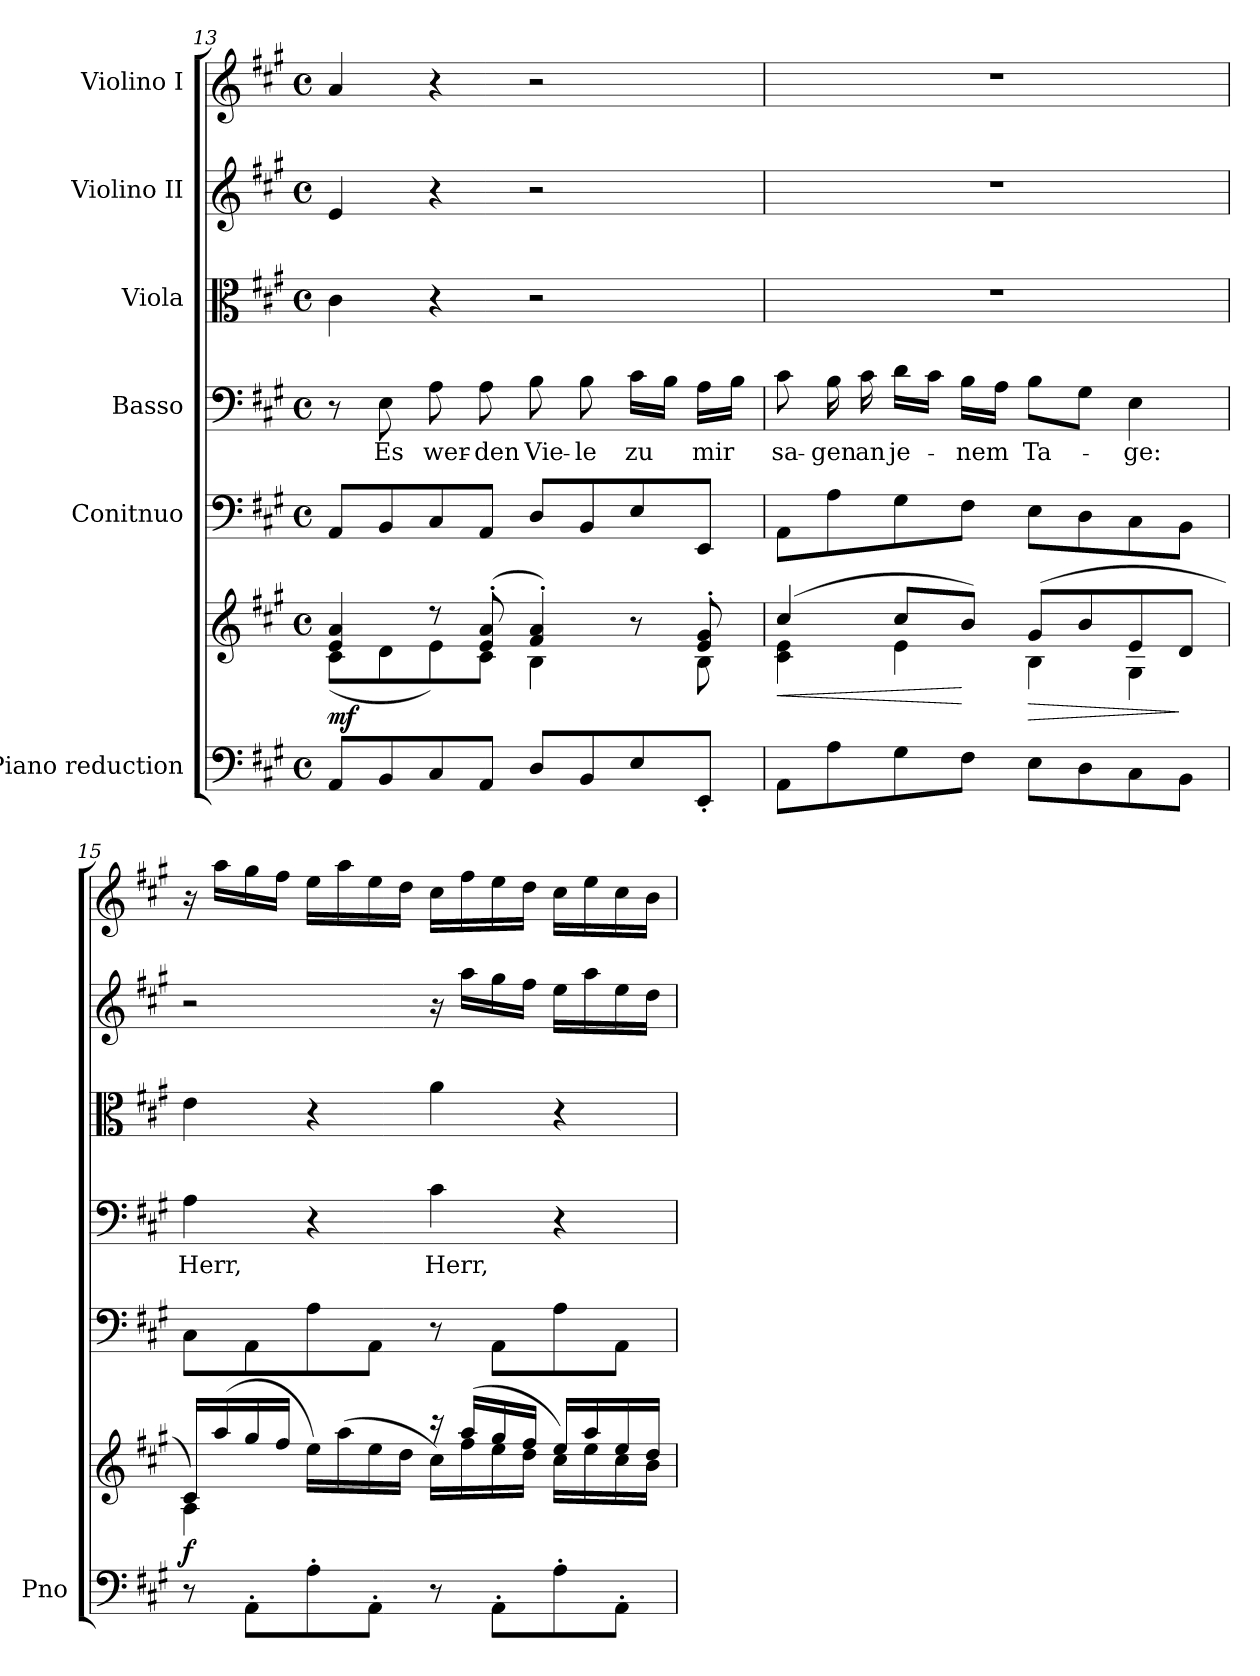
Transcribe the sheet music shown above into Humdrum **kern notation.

**kern	**kern	**dynam	**kern	**kern	**text	**kern	**kern	**kern
*part6	*part6	*part6	*part5	*part4	*part4	*part3	*part2	*part1
*staff7	*staff6	*staff6/7	*staff5	*staff4	*staff4	*staff3	*staff2	*staff1
*I"Piano reduction	*	*	*I"Conitnuo	*I"Basso	*	*I"Viola	*I"Violino II	*I"Violino I
*I'Pno	*	*	*	*	*	*	*	*
!!LO:LB:g=z
*clefF4	*clefG2	*	*clefF4	*clefF4	*	*clefC3	*clefG2	*clefG2
*k[f#c#g#]	*k[f#c#g#]	*	*k[f#c#g#]	*k[f#c#g#]	*	*k[f#c#g#]	*k[f#c#g#]	*k[f#c#g#]
*M4/4	*M4/4	*	*M4/4	*M4/4	*	*M4/4	*M4/4	*M4/4
*met(c)	*met(c)	*	*met(c)	*met(c)	*	*met(c)	*met(c)	*met(c)
=13	=13	=13	=13	=13	=13	=13	=13	=13
*	*^	*	*	*	*	*	*	*
!	!	!	!LO:DY:b	!	!	!	!	!	!
8AA/L	4e/ 4a/	(8c#\L	mf	8AA/L	8r	.	4c#\	4e/	4a/
!	!	!	!	!	!	!LO:LY:b	!	!	!
8BB/	.	8d\	.	8BB/	8E\	Es	.	.	.
!	!	!	!	!	!	!LO:LY:b	!	!	!
8C#/	8r	8e\)	.	8C#/	8A\	wer-	4r	4r	4r
!	!	!	!	!	!	!LO:LY:b	!	!	!
8AA/J	(8e/' 8a/'	8c#\J	.	8AA/J	8A\	den	.	.	.
!	!	!	!	!	!	!LO:LY:b	!	!	!
8D/L	4f#/' 4a/')	4B\	.	8D/L	8B\	Vie-	2r	2r	2r
!	!	!	!	!	!	!LO:LY:b	!	!	!
8BB/	.	.	.	8BB/	8B\	le	.	.	.
!	!	!	!	!	!	!LO:LY:b	!	!	!
8E/	8r	8ryy	.	8E/	16c#\LL	zu	.	.	.
.	.	.	.	.	16B\JJ	.	.	.	.
!	!	!	!	!	!	!LO:LY:b	!	!	!
8EE'/J	8e/' 8g#/'	8B\	.	8EE/J	16A\LL	mir	.	.	.
.	.	.	.	.	16B\JJ	.	.	.	.
=14	=14	=14	=14	=14	=14	=14	=14	=14	=14
!	!	!	!LO:HP:b	!	!	!LO:LY:b	!	!	!
8AA\L	(4cc#/	4c#\ 4e\	<	8AA\L	8c#\	sa-	1r	1r	1r
!	!	!	!	!	!	!LO:LY:b	!	!	!
8A\	.	.	.	8A\	16B\	-gen	.	.	.
!	!	!	!	!	!	!LO:LY:b	!	!	!
.	.	.	.	.	16c#\	an	.	.	.
!	!	!	!	!	!	!LO:LY:b	!	!	!
8G#\	8cc#/L	4e\	.	8G#\	16d\LL	je-	.	.	.
.	.	.	.	.	16c#\JJ	.	.	.	.
!	!	!	!	!	!	!LO:LY:b	!	!	!
8F#\J	8b/J)	.	[	8F#\J	16B\LL	-nem	.	.	.
.	.	.	.	.	16A\JJ	.	.	.	.
!	!	!	!LO:HP:b	!	!	!LO:LY:b	!	!	!
8E\L	(8g#/L	4B\	>	8E\L	8B\L	Ta-	.	.	.
8D\	8b/	.	.	8D\	8G#\J	.	.	.	.
!	!	!	!	!	!	!LO:LY:b	!	!	!
8C#\	8e/	4G#\	.	8C#\	4E\	-ge:	.	.	.
8BB\J	8d/J	.	]	8BB\J	.	.	.	.	.
=15	=15	=15	=15	=15	=15	=15	=15	=15	=15
!	!	!	!LO:DY:b	!	!	!LO:LY:b	!	!	!
8r	16c#/LL)	4A\	f	8C#\L	4A\	Herr,	4e\	2r	16r
.	(16aa/	.	.	.	.	.	.	.	16aa\LL
8AA'\L	16gg#/	.	.	8AA\	.	.	.	.	16gg#\
.	16ff#/JJ	.	.	.	.	.	.	.	16ff#\JJ
8A'\	16ee\LL)	4ryy	.	8A\	4r	.	4r	.	16ee\LL
.	(16aa\	.	.	.	.	.	.	.	16aa\
8AA'\J	16ee\	.	.	8AA\J	.	.	.	.	16ee\
.	16dd\JJ	.	.	.	.	.	.	.	16dd\JJ
!	!	!	!	!	!	!LO:LY:b	!	!	!
8r	16r	16cc#\LL)	.	8r	4c#\	Herr,	4a\	16r	16cc#\LL
.	(16aa/LL	16ff#\	.	.	.	.	.	16aa\LL	16ff#\
8AA'\L	16gg#/	16ee\	.	8AA\L	.	.	.	16gg#\	16ee\
.	16ff#/JJ	16dd\JJ	.	.	.	.	.	16ff#\JJ	16dd\JJ
8A'\	16ee/LL)	16cc#\LL	.	8A\	4r	.	4r	16ee\LL	16cc#\LL
.	16aa/	16ee\	.	.	.	.	.	16aa\	16ee\
8AA'\J	16ee/	16cc#\	.	8AA\J	.	.	.	16ee\	16cc#\
.	16dd/JJ	16b\JJ	.	.	.	.	.	16dd\JJ	16b\JJ
*	*v	*v	*	*	*	*	*	*	*
=	=	=	=	=	=	=	=	=
*-	*-	*-	*-	*-	*-	*-	*-	*-
